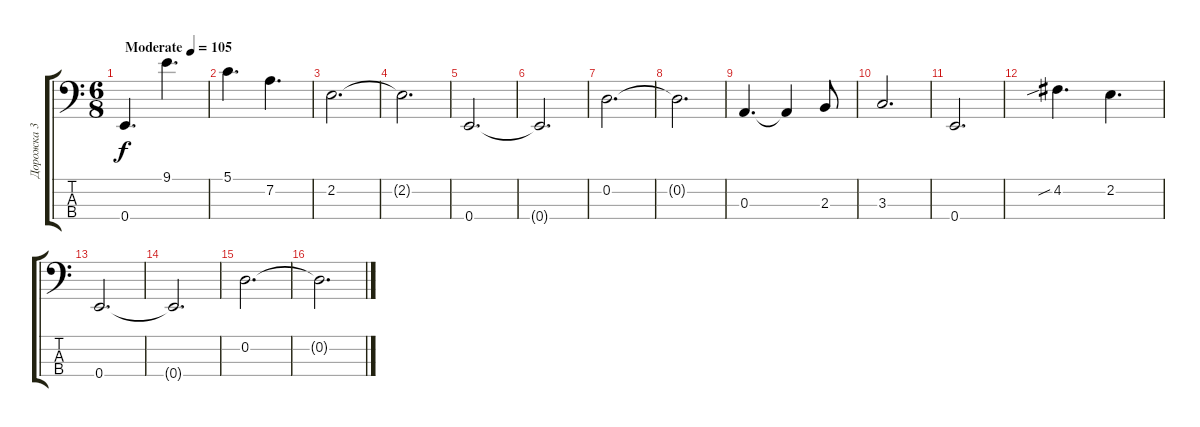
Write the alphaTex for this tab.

\track ("Дорожка 3" "Дорожка 3") {instrument slapbass2}
\staff {score tabs}
\tuning (G2 D2 A1 E1) {hide}
\ts (6 8)
\tempo (105 "Moderate")
\clef f4
\ks c
0.4.4{d dy f instrument slapbass2} 9.1.4{d} |
5.1.4{d} 7.2.4{d} |
2.2.2{d} |
2.2{t}.2{d} |
0.4.2{d} |
0.4{t}.2{d} |
0.2.2{d} |
0.2{t}.2{d} |
0.3.4{d} 0.3{t}.4 2.3.8 |
3.3.2{d} |
0.4.2{d} |
4.2{sib}.4{d} 2.2.4{d} |
0.4.2{d} |
0.4{t}.2{d} |
0.2.2{d} |
0.2{t}.2{d}
